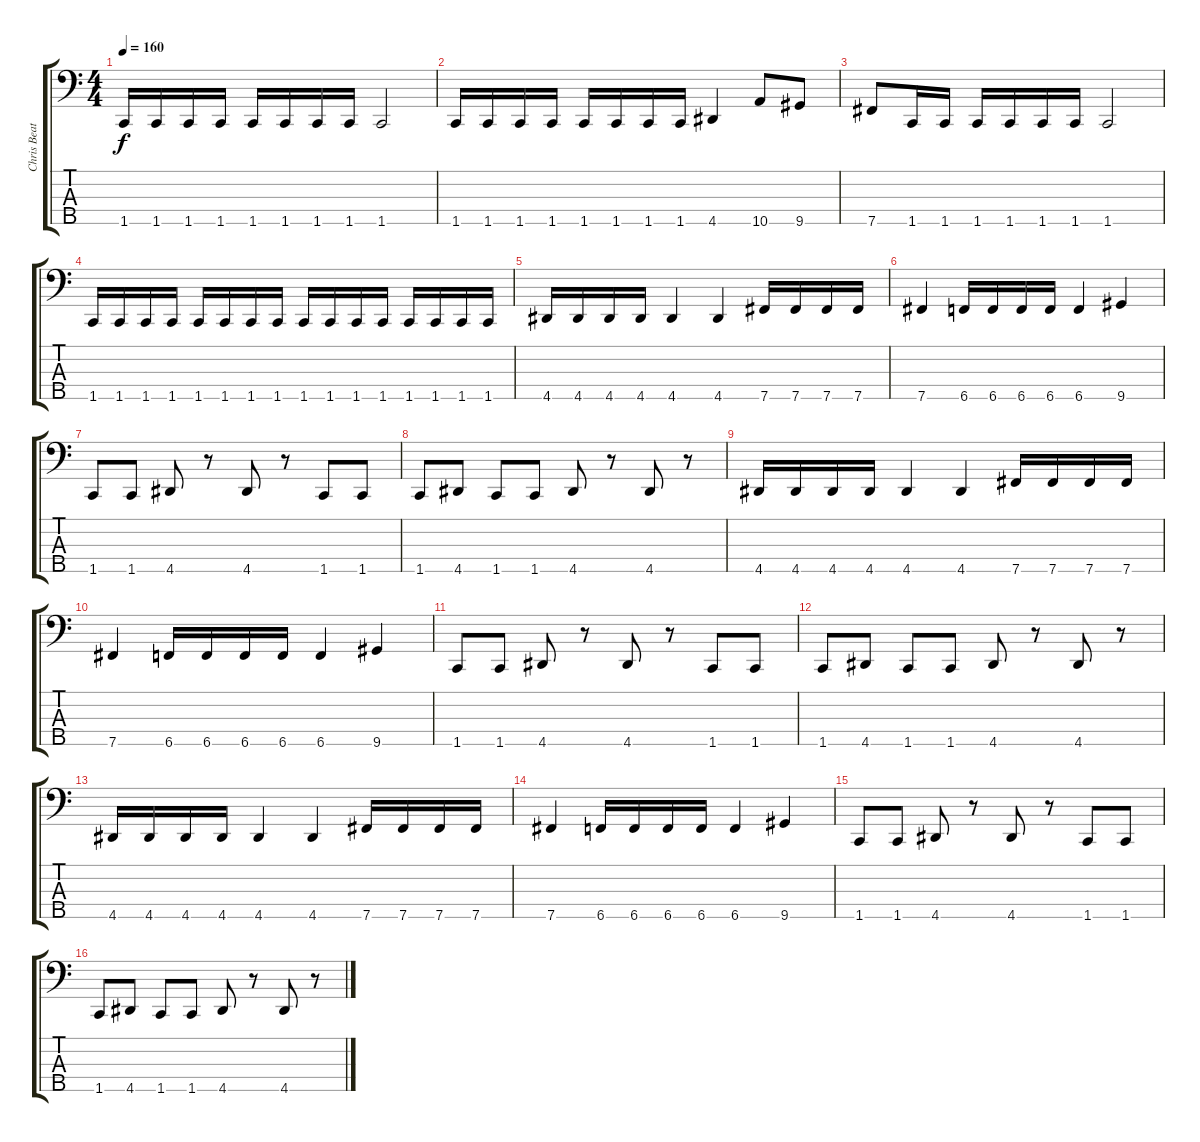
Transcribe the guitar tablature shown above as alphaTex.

\track ("Chris Beattie" "Chris Beat") {instrument electricbasspick}
\staff {score tabs}
\tuning (G2 D2 A1 E1 B0) {hide}
\ts (4 4)
\tempo 160
\clef f4
\ks c
1.5.16{dy f} 1.5.16 1.5.16 1.5.16 1.5.16 1.5.16 1.5.16 1.5.16 1.5.2 |
1.5.16 1.5.16 1.5.16 1.5.16 1.5.16 1.5.16 1.5.16 1.5.16 4.5.4 10.5.8 9.5.8 |
7.5.8 1.5.16 1.5.16 1.5.16 1.5.16 1.5.16 1.5.16 1.5.2 |
1.5.16 1.5.16 1.5.16 1.5.16 1.5.16 1.5.16 1.5.16 1.5.16 1.5.16 1.5.16 1.5.16 1.5.16 1.5.16 1.5.16 1.5.16 1.5.16 |
\section ("" "")
4.5.16 4.5.16 4.5.16 4.5.16 4.5.4 4.5.4 7.5.16 7.5.16 7.5.16 7.5.16 |
7.5.4 6.5.16 6.5.16 6.5.16 6.5.16 6.5.4 9.5.4 |
1.5.8 1.5.8 4.5.8 r.8 4.5.8 r.8 1.5.8 1.5.8 |
1.5.8 4.5.8 1.5.8 1.5.8 4.5.8 r.8 4.5.8 r.8 |
4.5.16 4.5.16 4.5.16 4.5.16 4.5.4 4.5.4 7.5.16 7.5.16 7.5.16 7.5.16 |
7.5.4 6.5.16 6.5.16 6.5.16 6.5.16 6.5.4 9.5.4 |
1.5.8 1.5.8 4.5.8 r.8 4.5.8 r.8 1.5.8 1.5.8 |
1.5.8 4.5.8 1.5.8 1.5.8 4.5.8 r.8 4.5.8 r.8 |
4.5.16 4.5.16 4.5.16 4.5.16 4.5.4 4.5.4 7.5.16 7.5.16 7.5.16 7.5.16 |
7.5.4 6.5.16 6.5.16 6.5.16 6.5.16 6.5.4 9.5.4 |
1.5.8 1.5.8 4.5.8 r.8 4.5.8 r.8 1.5.8 1.5.8 |
1.5.8 4.5.8 1.5.8 1.5.8 4.5.8 r.8 4.5.8 r.8
